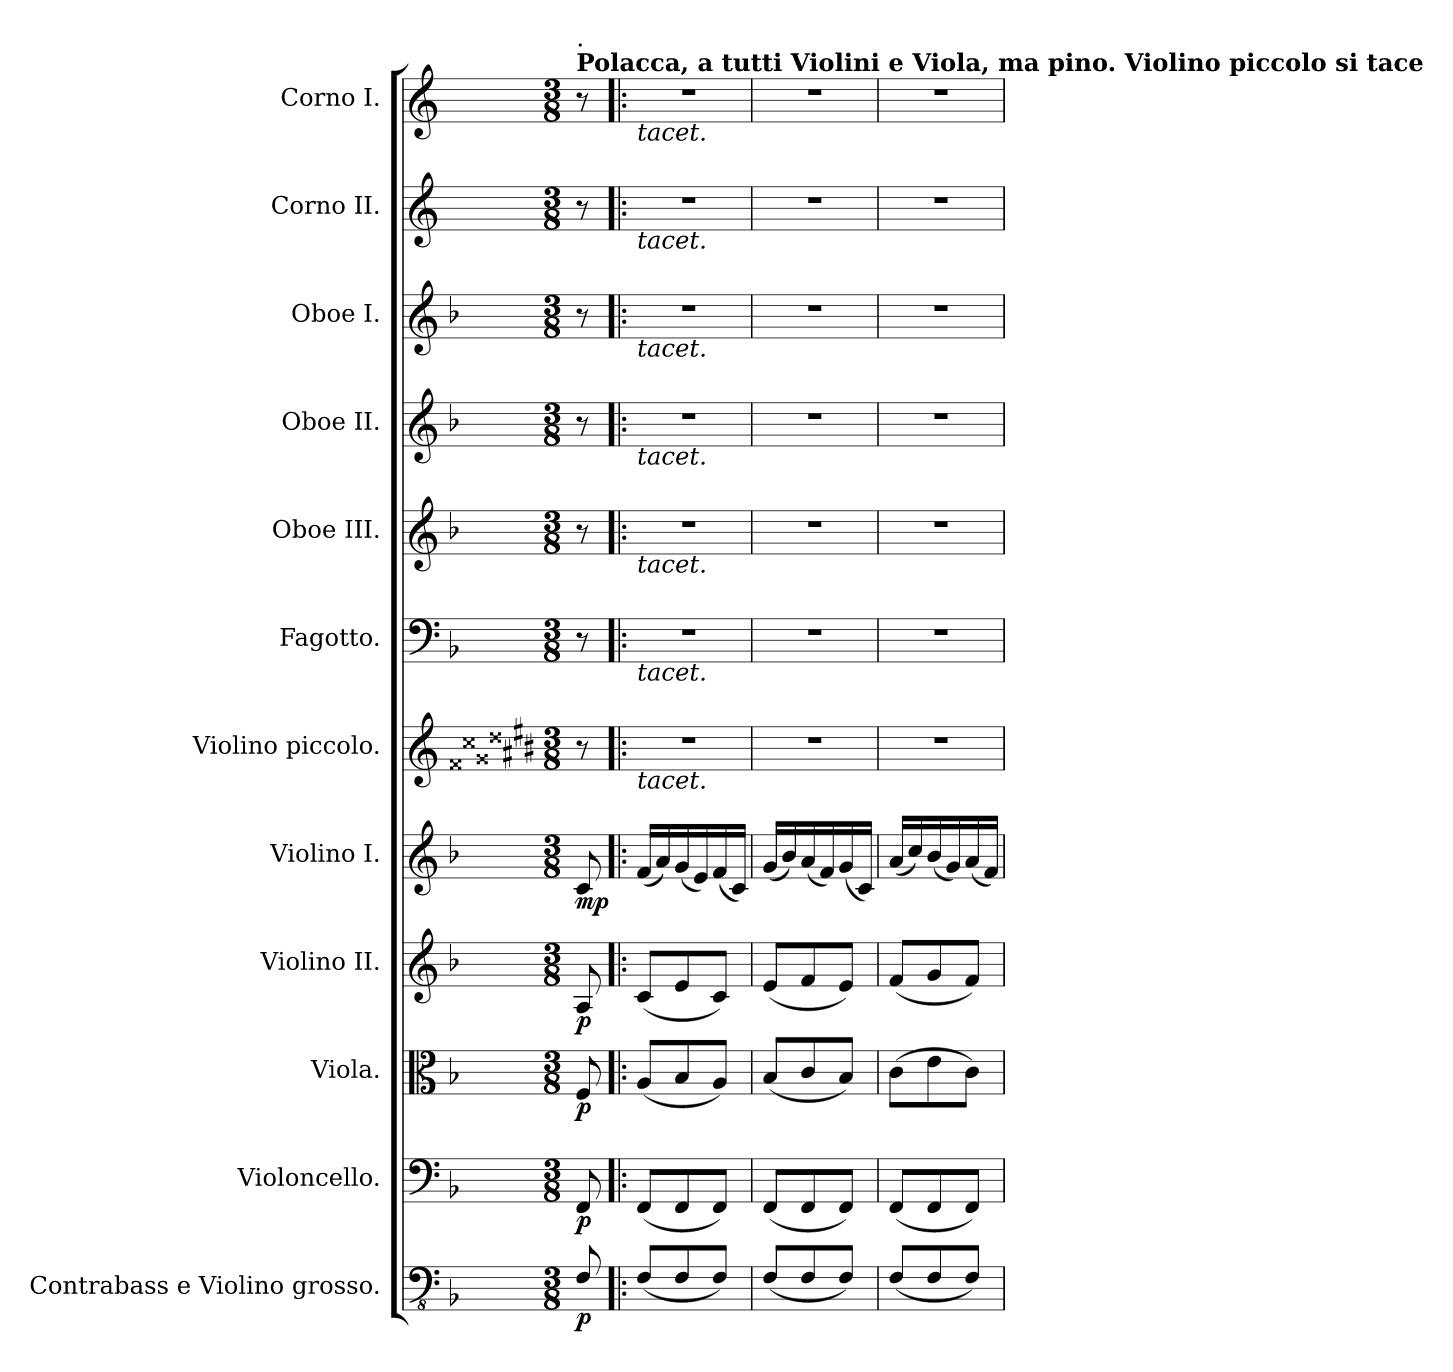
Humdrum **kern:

**kern	**dynam	**kern	**dynam	**kern	**dynam	**kern	**dynam	**kern	**dynam	**kern	**kern	**kern	**kern	**kern	**kern	**kern
*part12	*part12	*part11	*part11	*part10	*part10	*part9	*part9	*part8	*part8	*part7	*part6	*part5	*part4	*part3	*part2	*part1
*staff12	*staff12	*staff11	*staff11	*staff10	*staff10	*staff9	*staff9	*staff8	*staff8	*staff7	*staff6	*staff5	*staff4	*staff3	*staff2	*staff1
*I"Contrabass e Violino grosso.	*	*I"Violoncello.	*	*I"Viola.	*	*I"Violino II.	*	*I"Violino I.	*	*I"Violino piccolo.	*I"Fagotto.	*I"Oboe III.	*I"Oboe II.	*I"Oboe I.	*I"Corno II.	*I"Corno I.
*I'Cnb e Vln gr.	*	*I'Vlc.	*	*I'Vla.	*	*I'Vln II.	*	*I'Vln I.	*	*I'Vln picc.	*I'Fgt.	*I'Obe III.	*I'Obe II.	*I'Obe I.	*I'Crn II.	*I'Crn I.
!!LO:PB:g=z
*clefFv4	*	*clefF4	*	*clefC3	*	*clefG2	*	*clefG2	*	*clefG2	*clefF4	*clefG2	*clefG2	*clefG2	*clefG2	*clefG2
*ITrd7c12	*	*	*	*	*	*	*	*	*	*ITrd-1c-3	*	*	*	*	*ITrd4c7	*ITrd4c7
*k[b-]	*	*k[b-]	*	*k[b-]	*	*k[b-]	*	*k[b-]	*	*k[f##c##g##d##a#e#b#]	*k[b-]	*k[b-]	*k[b-]	*k[b-]	*k[b-]	*k[b-]
*M3/8	*	*M3/8	*	*M3/8	*	*M3/8	*	*M3/8	*	*M3/8	*M3/8	*M3/8	*M3/8	*M3/8	*M3/8	*M3/8
*MM53	*	*MM53	*	*MM53	*	*MM53	*	*MM53	*	*MM53	*MM53	*MM53	*MM53	*MM53	*MM53	*MM53
=1	=1	=1	=1	=1	=1	=1	=1	=1	=1	=1	=1	=1	=1	=1	=1	=1
!	!	!	!	!	!	!	!	!	!	!	!	!	!	!	!	!LO:TX:a:B:t=Polacca, a tutti Violini e Viola, ma pino. Violino piccolo si tace
!	!	!	!	!	!	!	!	!	!	!	!	!	!	!	!	!LO:TX:a:t=.
!	!LO:DY:b	!	!LO:DY:b	!	!LO:DY:b	!	!LO:DY:b	!	!LO:DY:b	!	!	!	!	!	!	!
8FFF/	p	8FF/	p	8F/	p	8A/	p	8c/	mp	8r	8r	8r	8r	8r	8r	8r
=2!|:	=2!|:	=2!|:	=2!|:	=2!|:	=2!|:	=2!|:	=2!|:	=2!|:	=2!|:	=2!|:	=2!|:	=2!|:	=2!|:	=2!|:	=2!|:	=2!|:
!	!	!	!	!	!	!	!	!	!	!	!	!	!	!	!	!LO:TX:b:i:t=tacet.
!	!	!	!	!	!	!	!	!	!	!	!	!	!	!	!LO:TX:b:i:t=tacet.	!
!	!	!	!	!	!	!	!	!	!	!	!	!	!	!LO:TX:b:i:t=tacet.	!	!
!	!	!	!	!	!	!	!	!	!	!	!	!	!LO:TX:b:i:t=tacet.	!	!	!
!	!	!	!	!	!	!	!	!	!	!	!	!LO:TX:b:i:t=tacet.	!	!	!	!
!	!	!	!	!	!	!	!	!	!	!	!LO:TX:b:i:t=tacet.	!	!	!	!	!
!	!	!	!	!	!	!	!	!	!	!LO:TX:b:i:t=tacet.	!	!	!	!	!	!
(<8FFF/L	.	(<8FF/L	.	(<8A/L	.	(<8c/L	.	(<16f/LL	.	4.r	4.r	4.r	4.r	4.r	4.r	4.r
.	.	.	.	.	.	.	.	16a/)	.	.	.	.	.	.	.	.
8FFF/	.	8FF/	.	8B-/	.	8e/	.	(<16g/	.	.	.	.	.	.	.	.
.	.	.	.	.	.	.	.	16e/)	.	.	.	.	.	.	.	.
8FFF/J)	.	8FF/J)	.	8A/J)	.	8c/J)	.	(<16f/	.	.	.	.	.	.	.	.
.	.	.	.	.	.	.	.	16c/JJ)	.	.	.	.	.	.	.	.
=3	=3	=3	=3	=3	=3	=3	=3	=3	=3	=3	=3	=3	=3	=3	=3	=3
(<8FFF/L	.	(<8FF/L	.	(<8B-/L	.	(<8e/L	.	(<16g/LL	.	4.r	4.r	4.r	4.r	4.r	4.r	4.r
.	.	.	.	.	.	.	.	16b-/)	.	.	.	.	.	.	.	.
8FFF/	.	8FF/	.	8c/	.	8f/	.	(<16a/	.	.	.	.	.	.	.	.
.	.	.	.	.	.	.	.	16f/)	.	.	.	.	.	.	.	.
8FFF/J)	.	8FF/J)	.	8B-/J)	.	8e/J)	.	(<16g/	.	.	.	.	.	.	.	.
.	.	.	.	.	.	.	.	16c/JJ)	.	.	.	.	.	.	.	.
=4	=4	=4	=4	=4	=4	=4	=4	=4	=4	=4	=4	=4	=4	=4	=4	=4
(<8FFF/L	.	(<8FF/L	.	(>8c\L	.	(<8f/L	.	(<16a/LL	.	4.r	4.r	4.r	4.r	4.r	4.r	4.r
.	.	.	.	.	.	.	.	16cc/)	.	.	.	.	.	.	.	.
8FFF/	.	8FF/	.	8e\	.	8g/	.	(<16b-/	.	.	.	.	.	.	.	.
.	.	.	.	.	.	.	.	16g/)	.	.	.	.	.	.	.	.
8FFF/J)	.	8FF/J)	.	8c\J)	.	8f/J)	.	(<16a/	.	.	.	.	.	.	.	.
.	.	.	.	.	.	.	.	16f/JJ)	.	.	.	.	.	.	.	.
=	=	=	=	=	=	=	=	=	=	=	=	=	=	=	=	=
*-	*-	*-	*-	*-	*-	*-	*-	*-	*-	*-	*-	*-	*-	*-	*-	*-
